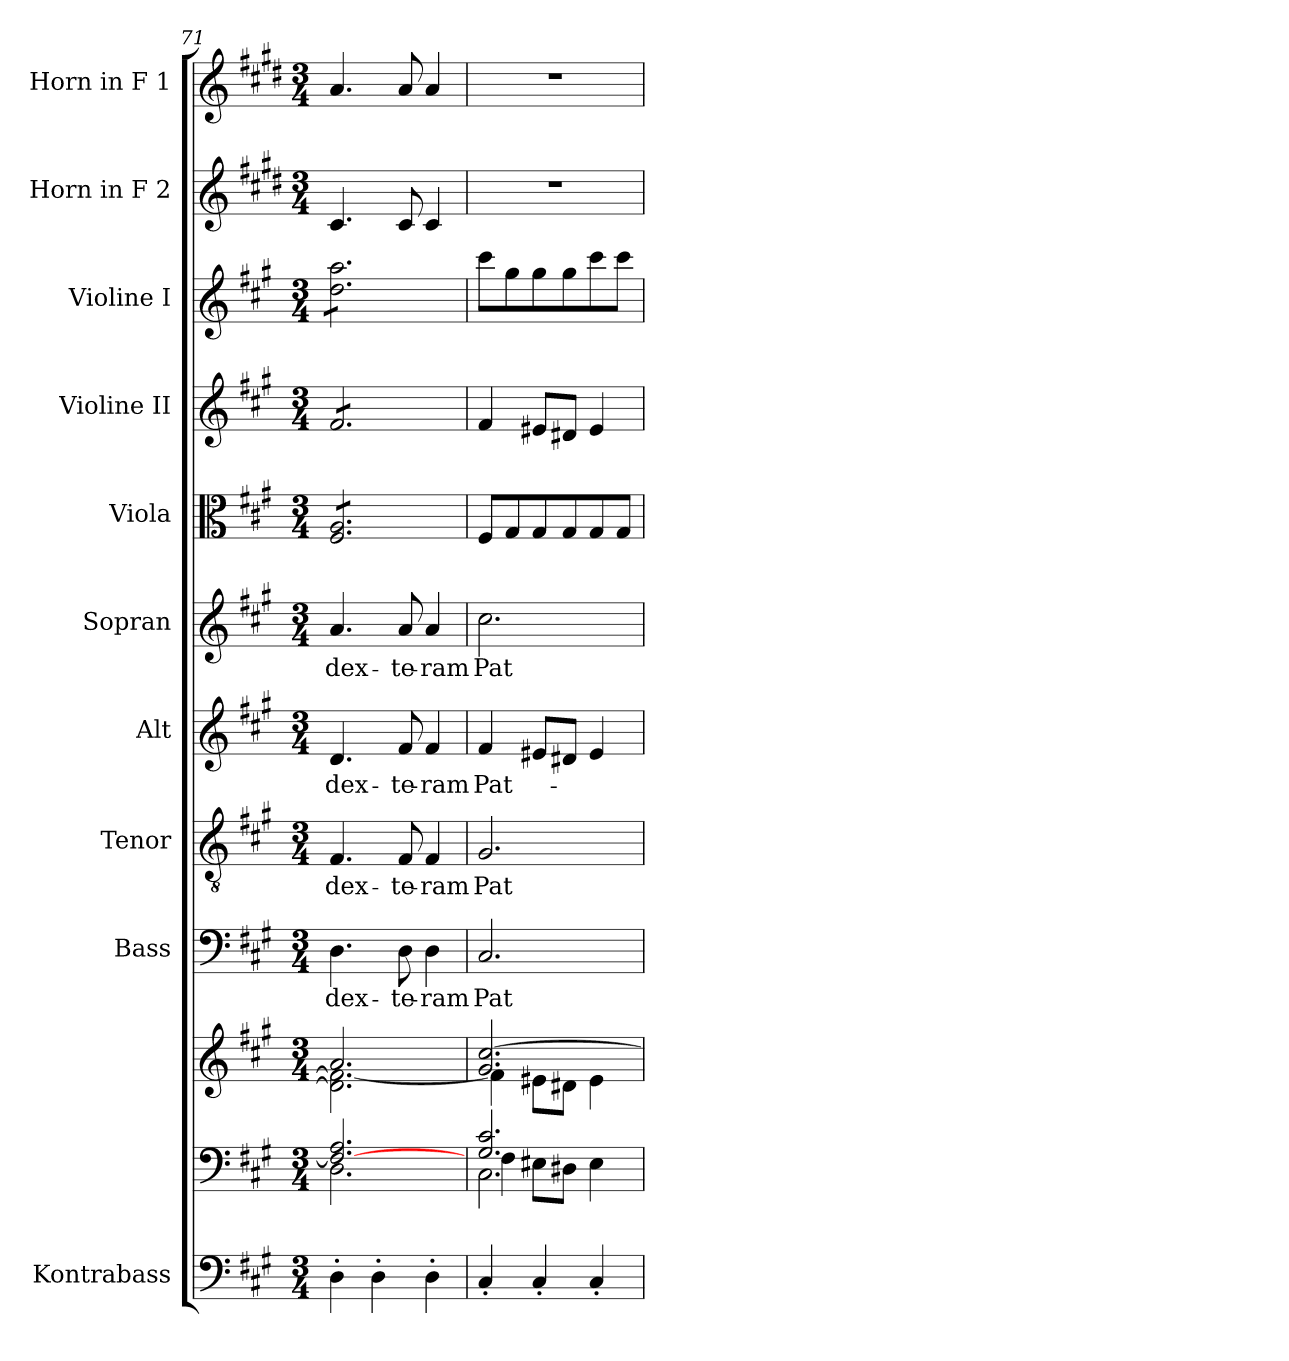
**kern	**kern	**kern	**kern	**text	**kern	**text	**kern	**text	**kern	**text	**kern	**kern	**kern	**kern	**kern
*part11	*part10	*part10	*part9	*part9	*part8	*part8	*part7	*part7	*part6	*part6	*part5	*part4	*part3	*part2	*part1
*staff12	*staff11	*staff10	*staff9	*staff9	*staff8	*staff8	*staff7	*staff7	*staff6	*staff6	*staff5	*staff4	*staff3	*staff2	*staff1
*I"Kontrabass	*	*	*I"Bass	*	*I"Tenor	*	*I"Alt	*	*I"Sopran	*	*I"Viola	*I"Violine II	*I"Violine I	*I"Horn in F 2	*I"Horn in F 1
*I'Kb.	*	*	*I'B.	*	*I'T.	*	*I'A.	*	*I'S.	*	*I'Vla.	*I'Vl. II	*I'Vl. I	*	*
*clefF4	*clefF4	*clefG2	*clefF4	*	*clefGv2	*	*clefG2	*	*clefG2	*	*clefC3	*clefG2	*clefG2	*clefG2	*clefG2
*ITrd7c12	*	*	*	*	*	*	*	*	*	*	*	*	*	*ITrd4c7	*ITrd4c7
*k[f#c#g#]	*k[f#c#g#]	*k[f#c#g#]	*k[f#c#g#]	*	*k[f#c#g#]	*	*k[f#c#g#]	*	*k[f#c#g#]	*	*k[f#c#g#]	*k[f#c#g#]	*k[f#c#g#]	*k[f#c#g#]	*k[f#c#g#]
*A:	*A:	*A:	*A:	*	*A:	*	*A:	*	*A:	*	*A:	*A:	*A:	*A:	*A:
*M3/4	*M3/4	*M3/4	*M3/4	*	*M3/4	*	*M3/4	*	*M3/4	*	*M3/4	*M3/4	*M3/4	*M3/4	*M3/4
=71	=71	=71	=71	=71	=71	=71	=71	=71	=71	=71	=71	=71	=71	=71	=71
*	*^	*^	*	*	*	*	*	*	*	*	*	*	*	*	*
!	!	!	!	!	!	!LO:LY:b	!	!LO:LY:b	!	!LO:LY:b	!	!LO:LY:b	!	!	!	!	!
*	*	*	*	*	*	*	*	*	*	*	*	*	*tremolo	*	*	*	*
*	*	*	*	*	*	*	*	*	*	*	*	*	*	*tremolo	*	*	*
*	*	*	*	*	*	*	*	*	*	*	*	*	*	*	*tremolo	*	*
4DD'>\	2.F#/_ 2.A/	2.D\	2.a/	2.d\] 2.f#\_	4.D\	dex-	4.F#/	dex-	4.d/	dex-	4.a/	dex-	8F#/ 8A/L	8f#/L	8dd\ 8aa\L	4.F#/	4.d/
.	.	.	.	.	.	.	.	.	.	.	.	.	8F#/ 8A/	8f#/	8dd\ 8aa\	.	.
4DD'>\	.	.	.	.	.	.	.	.	.	.	.	.	8F#/ 8A/	8f#/	8dd\ 8aa\	.	.
!	!	!	!	!	!	!LO:LY:b	!	!LO:LY:b	!	!LO:LY:b	!	!LO:LY:b	!	!	!	!	!
.	.	.	.	.	8D\	-te-	8F#/	-te-	8f#/	-te-	8a/	-te-	8F#/ 8A/	8f#/	8dd\ 8aa\	8F#/	8d/
!	!	!	!	!	!	!LO:LY:b	!	!LO:LY:b	!	!LO:LY:b	!	!LO:LY:b	!	!	!	!	!
4DD'>\	.	.	.	.	4D\	-ram	4F#/	-ram	4f#/	-ram	4a/	-ram	8F#/ 8A/	8f#/	8dd\ 8aa\	4F#/	4d/
.	.	.	.	.	.	.	.	.	.	.	.	.	8F#/ 8A/J	8f#/J	8dd\ 8aa\J	.	.
*	*	*	*	*	*	*	*	*	*	*	*	*	*	*	*Xtremolo	*	*
*	*	*	*	*	*	*	*	*	*	*	*	*	*	*Xtremolo	*	*	*
*	*	*	*	*	*	*	*	*	*	*	*	*	*Xtremolo	*	*	*	*
=72	=72	=72	=72	=72	=72	=72	=72	=72	=72	=72	=72	=72	=72	=72	=72	=72	=72
*	*	*^	*	*	*	*	*	*	*	*	*	*	*	*	*	*	*
!	!	!	!	!	!	!	!LO:LY:b	!	!LO:LY:b	!	!LO:LY:b	!	!LO:LY:b	!	!	!	!	!
4CC#'</	2.G#/ 2.c#/	2.C#\	4F#\	2.g#/ [>2.cc#/	4f#\]	2.C#/	Pat-	2.G#/	Pat-	4f#/	Pat-	2.cc#\	Pat-	8F#/L	4f#/	8ccc#\L	2.r	2.r
.	.	.	.	.	.	.	.	.	.	.	.	.	.	8G#/	.	8gg#\	.	.
4CC#'</	.	.	8E#X\L	.	8e#X\L	.	.	.	.	8e#X/L	.	.	.	8G#/	8e#X/L	8gg#\	.	.
.	.	.	8D#X\J	.	8d#X\J	.	.	.	.	8d#X/J	.	.	.	8G#/	8d#X/J	8gg#\	.	.
4CC#'</	.	.	4E#\	.	4e#\	.	.	.	.	4e#/	.	.	.	8G#/	4e#/	8ccc#\	.	.
.	.	.	.	.	.	.	.	.	.	.	.	.	.	8G#/J	.	8ccc#\J	.	.
*	*v	*v	*v	*	*	*	*	*	*	*	*	*	*	*	*	*	*	*
*	*	*v	*v	*	*	*	*	*	*	*	*	*	*	*	*	*
=	=	=	=	=	=	=	=	=	=	=	=	=	=	=	=
*-	*-	*-	*-	*-	*-	*-	*-	*-	*-	*-	*-	*-	*-	*-	*-
